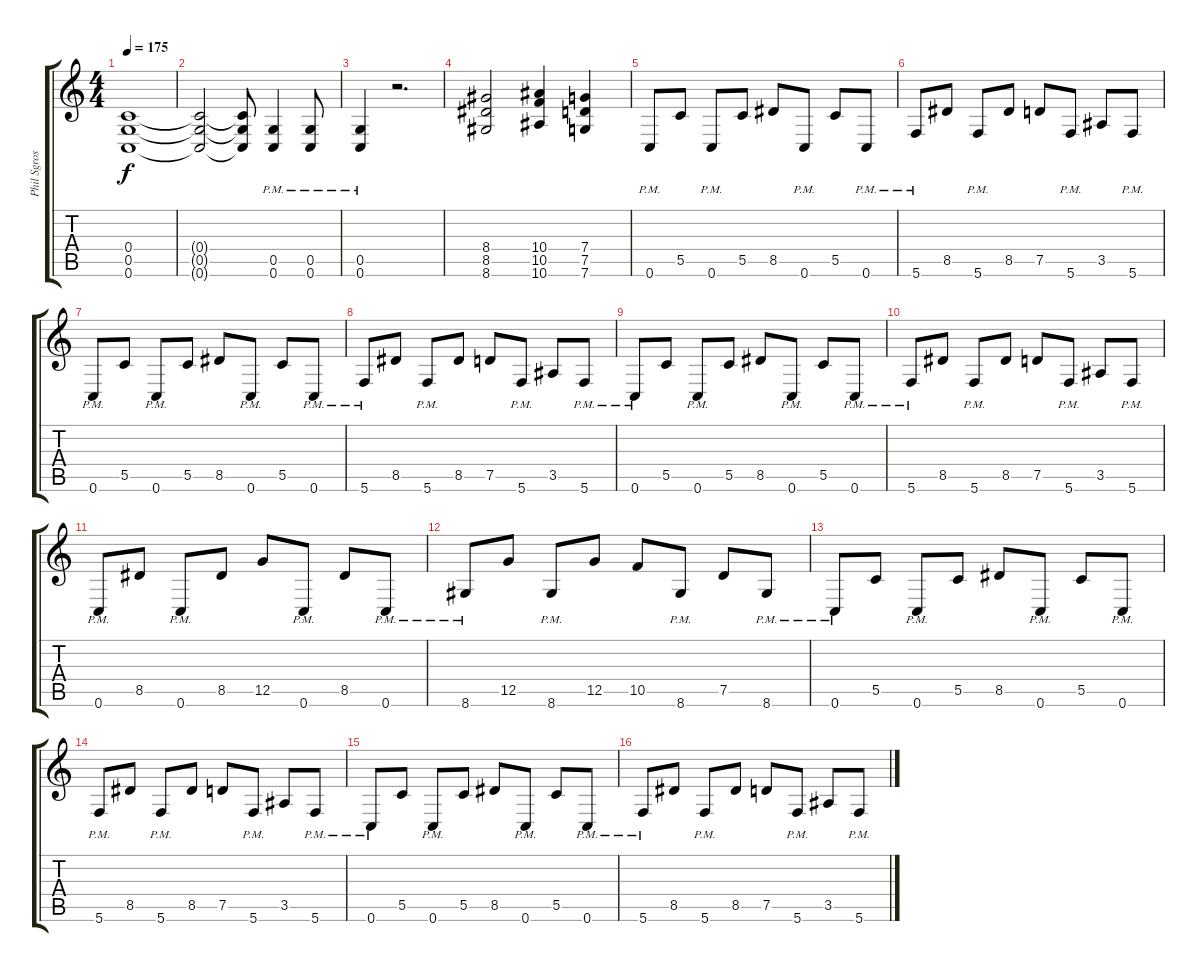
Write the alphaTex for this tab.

\track ("Phil Sgrosso" "Phil Sgros") {instrument distortionguitar}
\staff {score tabs}
\tuning (D4 A3 F3 C3 G2 C2) {hide}
\ts (4 4)
\tempo 175
\clef g2
\ks c
(0.4 0.5 0.6).1{dy f} |
(0.4{t} 0.5{t} 0.6{t}).2 (0.4{t} 0.5{t} 0.6{t}).8 (0.5{pm} 0.6{pm}).4 (0.5{pm} 0.6{pm}).8 |
(0.5{pm} 0.6{pm}).4 r.2{d} |
(8.4 8.5 8.6).2 (10.4 10.5 10.6).4 (7.4 7.5 7.6).4 |
0.6{pm}.8 5.5.8 0.6{pm}.8 5.5.8 8.5.8 0.6{pm}.8 5.5.8 0.6{pm}.8 |
5.6{pm}.8 8.5.8 5.6{pm}.8 8.5.8 7.5.8 5.6{pm}.8 3.5.8 5.6{pm}.8 |
0.6{pm}.8 5.5.8 0.6{pm}.8 5.5.8 8.5.8 0.6{pm}.8 5.5.8 0.6{pm}.8 |
5.6{pm}.8 8.5.8 5.6{pm}.8 8.5.8 7.5.8 5.6{pm}.8 3.5.8 5.6{pm}.8 |
0.6{pm}.8 5.5.8 0.6{pm}.8 5.5.8 8.5.8 0.6{pm}.8 5.5.8 0.6{pm}.8 |
5.6{pm}.8 8.5.8 5.6{pm}.8 8.5.8 7.5.8 5.6{pm}.8 3.5.8 5.6{pm}.8 |
0.6{pm}.8 8.5.8 0.6{pm}.8 8.5.8 12.5.8 0.6{pm}.8 8.5.8 0.6{pm}.8 |
8.6{pm}.8 12.5.8 8.6{pm}.8 12.5.8 10.5.8 8.6{pm}.8 7.5.8 8.6{pm}.8 |
0.6{pm}.8 5.5.8 0.6{pm}.8 5.5.8 8.5.8 0.6{pm}.8 5.5.8 0.6{pm}.8 |
5.6{pm}.8 8.5.8 5.6{pm}.8 8.5.8 7.5.8 5.6{pm}.8 3.5.8 5.6{pm}.8 |
0.6{pm}.8 5.5.8 0.6{pm}.8 5.5.8 8.5.8 0.6{pm}.8 5.5.8 0.6{pm}.8 |
5.6{pm}.8 8.5.8 5.6{pm}.8 8.5.8 7.5.8 5.6{pm}.8 3.5.8 5.6{pm}.8
